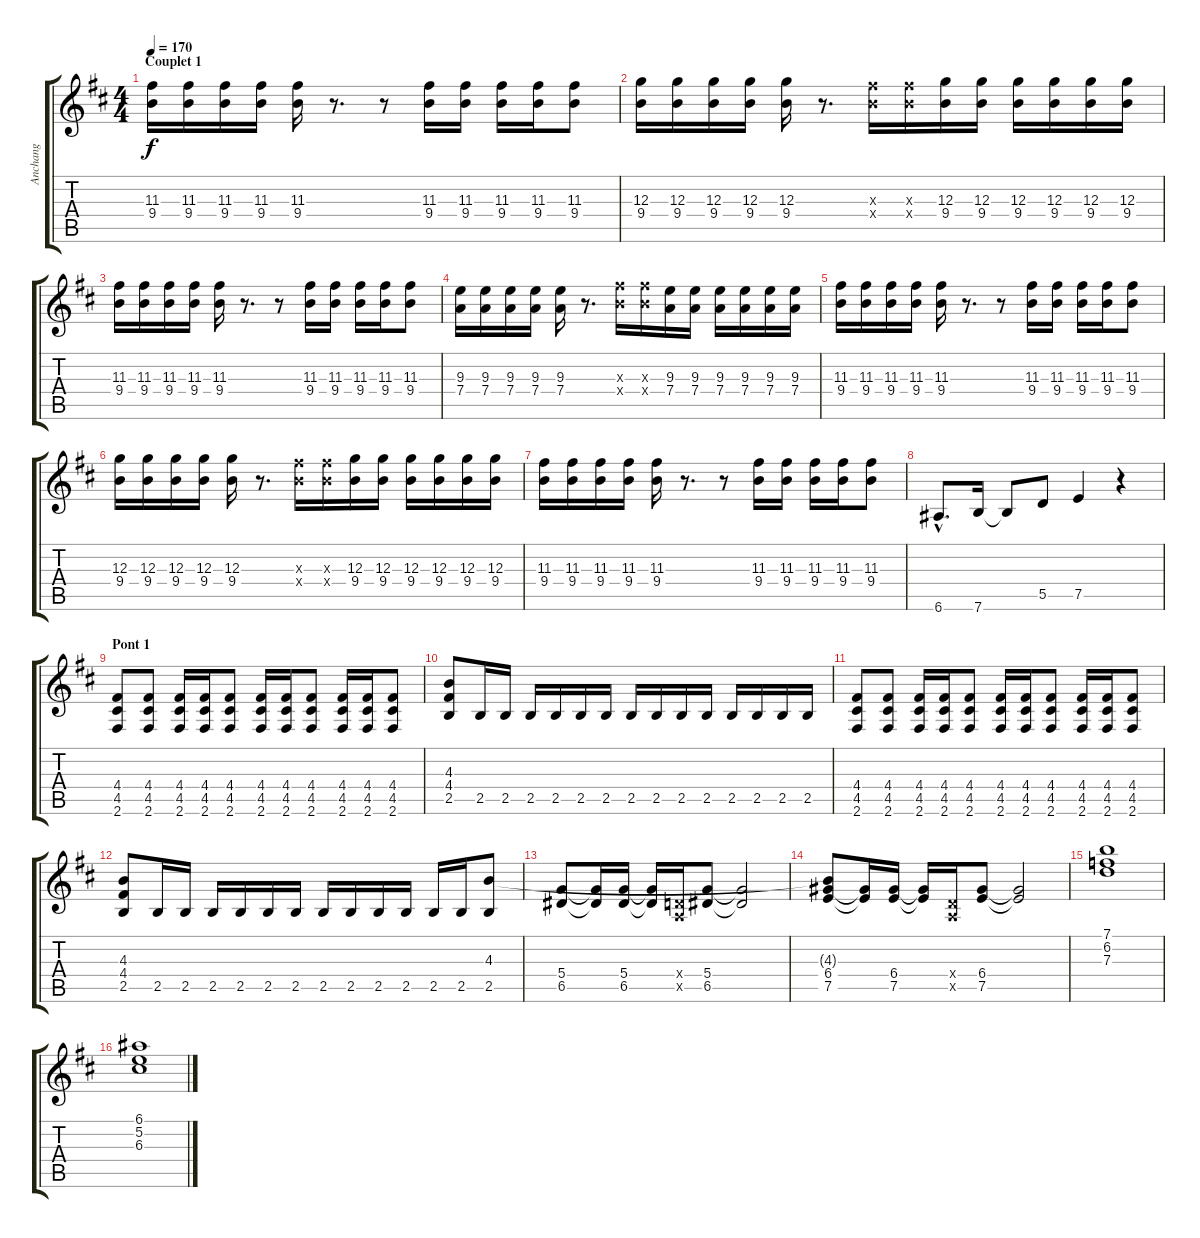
\track ("Anchang" "Anchang") {instrument overdrivenguitar}
\staff {score tabs}
\tuning (E4 B3 G3 D3 A2 E2) {hide}
\ts (4 4)
\section ("" "Couplet 1")
\tempo 170
\clef g2
\ks d
(11.3 9.4).16{dy f} (11.3 9.4).16 (11.3 9.4).16 (11.3 9.4).16 (11.3 9.4).16 r.8{d} r.8 (11.3 9.4).16 (11.3 9.4).16 (11.3 9.4).16 (11.3 9.4).16 (11.3 9.4).8 |
(12.3 9.4).16 (12.3 9.4).16 (12.3 9.4).16 (12.3 9.4).16 (12.3 9.4).16 r.8{d} (11.3{x} 9.4{x}).16 (11.3{x} 9.4{x}).16 (12.3 9.4).16 (12.3 9.4).16 (12.3 9.4).16 (12.3 9.4).16 (12.3 9.4).16 (12.3 9.4).16 |
(11.3 9.4).16 (11.3 9.4).16 (11.3 9.4).16 (11.3 9.4).16 (11.3 9.4).16 r.8{d} r.8 (11.3 9.4).16 (11.3 9.4).16 (11.3 9.4).16 (11.3 9.4).16 (11.3 9.4).8 |
(9.3 7.4).16 (9.3 7.4).16 (9.3 7.4).16 (9.3 7.4).16 (9.3 7.4).16 r.8{d} (11.3{x} 9.4{x}).16 (11.3{x} 9.4{x}).16 (9.3 7.4).16 (9.3 7.4).16 (9.3 7.4).16 (9.3 7.4).16 (9.3 7.4).16 (9.3 7.4).16 |
(11.3 9.4).16 (11.3 9.4).16 (11.3 9.4).16 (11.3 9.4).16 (11.3 9.4).16 r.8{d} r.8 (11.3 9.4).16 (11.3 9.4).16 (11.3 9.4).16 (11.3 9.4).16 (11.3 9.4).8 |
(12.3 9.4).16 (12.3 9.4).16 (12.3 9.4).16 (12.3 9.4).16 (12.3 9.4).16 r.8{d} (11.3{x} 9.4{x}).16 (11.3{x} 9.4{x}).16 (12.3 9.4).16 (12.3 9.4).16 (12.3 9.4).16 (12.3 9.4).16 (12.3 9.4).16 (12.3 9.4).16 |
(11.3 9.4).16 (11.3 9.4).16 (11.3 9.4).16 (11.3 9.4).16 (11.3 9.4).16 r.8{d} r.8 (11.3 9.4).16 (11.3 9.4).16 (11.3 9.4).16 (11.3 9.4).16 (11.3 9.4).8 |
6.6{hac}.8{d} 7.6.16 7.6{t}.8 5.5.8 7.5.4 r.4 |
\section ("" "Pont 1")
(4.4 4.5 2.6).8 (4.4 4.5 2.6).8 (4.4 4.5 2.6).16 (4.4 4.5 2.6).16 (4.4 4.5 2.6).8 (4.4 4.5 2.6).16 (4.4 4.5 2.6).16 (4.4 4.5 2.6).8 (4.4 4.5 2.6).16 (4.4 4.5 2.6).16 (4.4 4.5 2.6).8 |
(4.3 4.4 2.5).8 2.5.16 2.5.16 2.5.16 2.5.16 2.5.16 2.5.16 2.5.16 2.5.16 2.5.16 2.5.16 2.5.16 2.5.16 2.5.16 2.5.16 |
(4.4 4.5 2.6).8 (4.4 4.5 2.6).8 (4.4 4.5 2.6).16 (4.4 4.5 2.6).16 (4.4 4.5 2.6).8 (4.4 4.5 2.6).16 (4.4 4.5 2.6).16 (4.4 4.5 2.6).8 (4.4 4.5 2.6).16 (4.4 4.5 2.6).16 (4.4 4.5 2.6).8 |
(4.3 4.4 2.5).8 2.5.16 2.5.16 2.5.16 2.5.16 2.5.16 2.5.16 2.5.16 2.5.16 2.5.16 2.5.16 2.5.16 2.5.16 (4.3 2.5).8 |
(5.4 6.5).8 (5.4{t} 6.5{t}).16 (5.4 6.5).16 (5.4{t} 6.5{t}).16 (0.4{x} 0.5{x}).16 (5.4 6.5).8 (5.4{t} 6.5{t}).2 |
(4.3{t} 6.4 7.5).8 (6.4{t} 7.5{t}).16 (6.4 7.5).16 (6.4{t} 7.5{t}).16 (0.4{x} 0.5{x}).16 (6.4 7.5).8 (6.4{t} 7.5{t}).2 |
(7.1 6.2 7.3).1 |
(6.1 5.2 6.3).1
